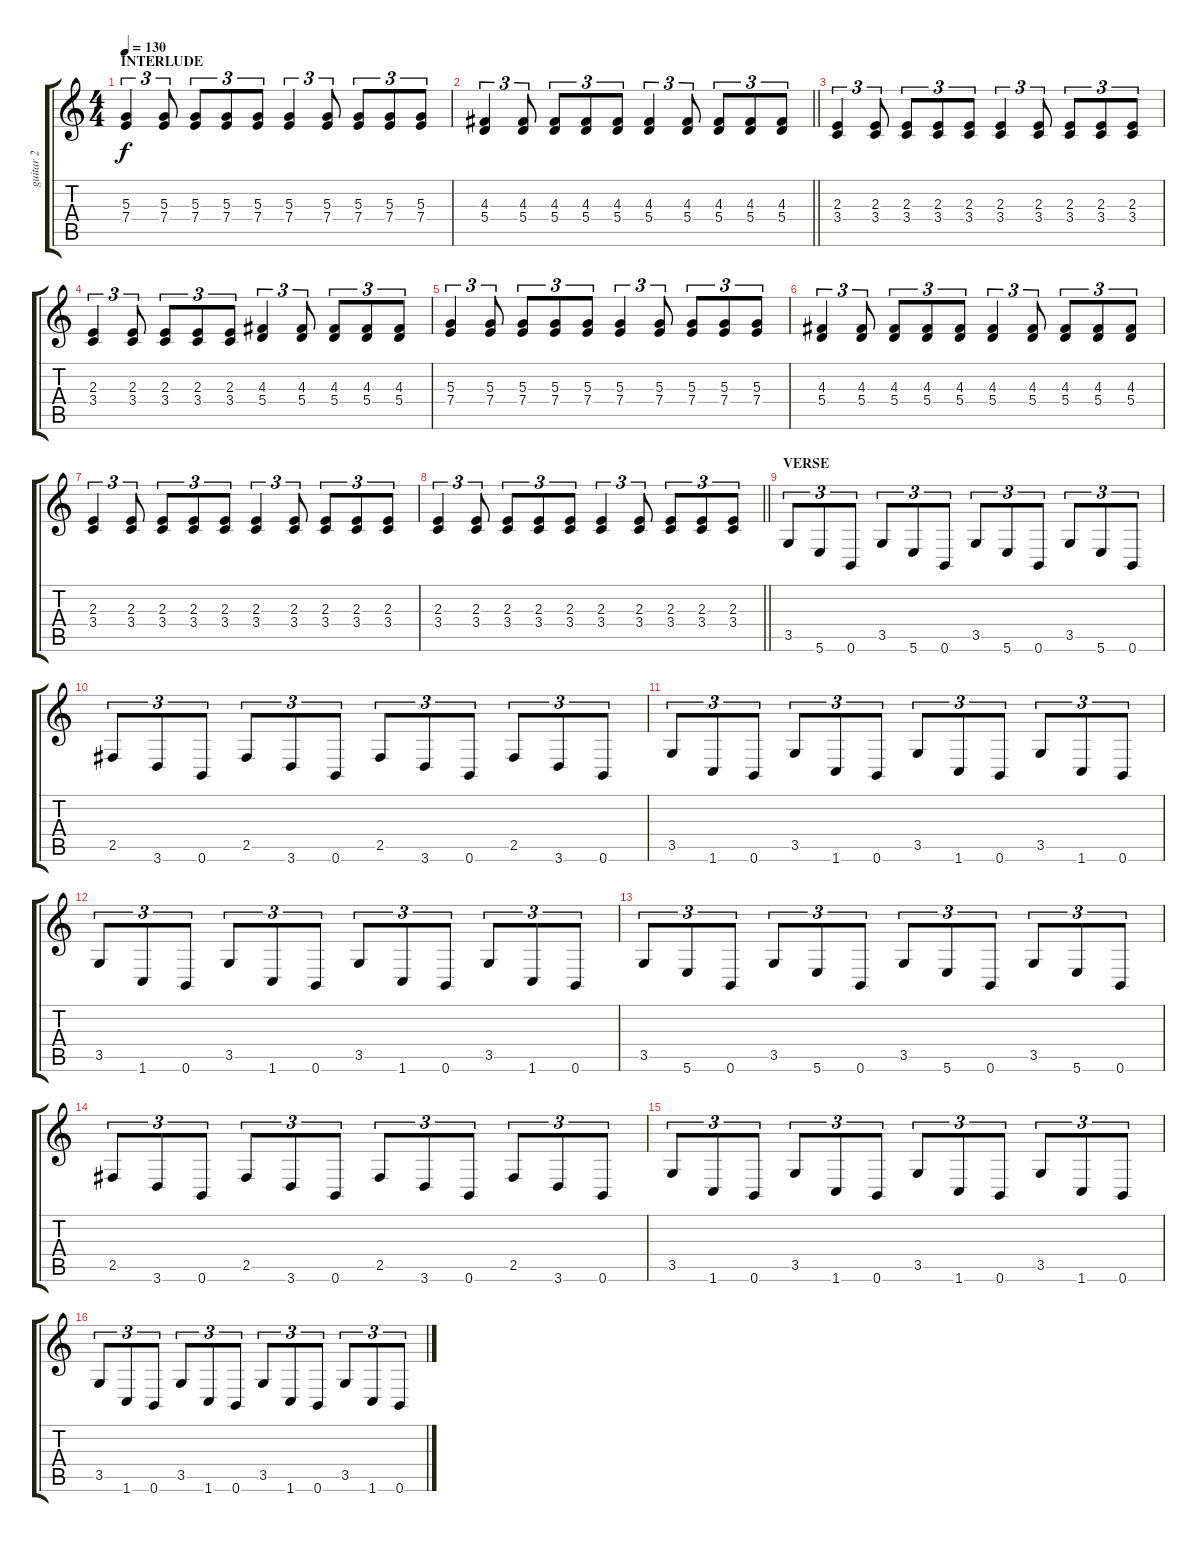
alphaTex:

\track ("guitar 2" "guitar 2") {instrument distortionguitar}
\staff {score tabs}
\tuning (B3 Gb3 D3 A2 E2 B1) {hide}
\ts (4 4)
\section ("" "INTERLUDE")
\tempo 130
\clef g2
\ks c
(5.3 7.4).4{tu (3 2) dy f} (5.3 7.4).8{tu (3 2)} (5.3 7.4).8{tu (3 2)} (5.3 7.4).8{tu (3 2)} (5.3 7.4).8{tu (3 2)} (5.3 7.4).4{tu (3 2)} (5.3 7.4).8{tu (3 2)} (5.3 7.4).8{tu (3 2)} (5.3 7.4).8{tu (3 2)} (5.3 7.4).8{tu (3 2)} |
\barLineRight lightlight
(4.3 5.4).4{tu (3 2)} (4.3 5.4).8{tu (3 2)} (4.3 5.4).8{tu (3 2)} (4.3 5.4).8{tu (3 2)} (4.3 5.4).8{tu (3 2)} (4.3 5.4).4{tu (3 2)} (4.3 5.4).8{tu (3 2)} (4.3 5.4).8{tu (3 2)} (4.3 5.4).8{tu (3 2)} (4.3 5.4).8{tu (3 2)} |
(2.3 3.4).4{tu (3 2)} (2.3 3.4).8{tu (3 2)} (2.3 3.4).8{tu (3 2)} (2.3 3.4).8{tu (3 2)} (2.3 3.4).8{tu (3 2)} (2.3 3.4).4{tu (3 2)} (2.3 3.4).8{tu (3 2)} (2.3 3.4).8{tu (3 2)} (2.3 3.4).8{tu (3 2)} (2.3 3.4).8{tu (3 2)} |
(2.3 3.4).4{tu (3 2)} (2.3 3.4).8{tu (3 2)} (2.3 3.4).8{tu (3 2)} (2.3 3.4).8{tu (3 2)} (2.3 3.4).8{tu (3 2)} (4.3 5.4).4{tu (3 2)} (4.3 5.4).8{tu (3 2)} (4.3 5.4).8{tu (3 2)} (4.3 5.4).8{tu (3 2)} (4.3 5.4).8{tu (3 2)} |
(5.3 7.4).4{tu (3 2)} (5.3 7.4).8{tu (3 2)} (5.3 7.4).8{tu (3 2)} (5.3 7.4).8{tu (3 2)} (5.3 7.4).8{tu (3 2)} (5.3 7.4).4{tu (3 2)} (5.3 7.4).8{tu (3 2)} (5.3 7.4).8{tu (3 2)} (5.3 7.4).8{tu (3 2)} (5.3 7.4).8{tu (3 2)} |
(4.3 5.4).4{tu (3 2)} (4.3 5.4).8{tu (3 2)} (4.3 5.4).8{tu (3 2)} (4.3 5.4).8{tu (3 2)} (4.3 5.4).8{tu (3 2)} (4.3 5.4).4{tu (3 2)} (4.3 5.4).8{tu (3 2)} (4.3 5.4).8{tu (3 2)} (4.3 5.4).8{tu (3 2)} (4.3 5.4).8{tu (3 2)} |
(2.3 3.4).4{tu (3 2)} (2.3 3.4).8{tu (3 2)} (2.3 3.4).8{tu (3 2)} (2.3 3.4).8{tu (3 2)} (2.3 3.4).8{tu (3 2)} (2.3 3.4).4{tu (3 2)} (2.3 3.4).8{tu (3 2)} (2.3 3.4).8{tu (3 2)} (2.3 3.4).8{tu (3 2)} (2.3 3.4).8{tu (3 2)} |
\barLineRight lightlight
(2.3 3.4).4{tu (3 2)} (2.3 3.4).8{tu (3 2)} (2.3 3.4).8{tu (3 2)} (2.3 3.4).8{tu (3 2)} (2.3 3.4).8{tu (3 2)} (2.3 3.4).4{tu (3 2)} (2.3 3.4).8{tu (3 2)} (2.3 3.4).8{tu (3 2)} (2.3 3.4).8{tu (3 2)} (2.3 3.4).8{tu (3 2)} |
\section ("" "VERSE")
3.5.8{tu (3 2)} 5.6.8{tu (3 2)} 0.6.8{tu (3 2)} 3.5.8{tu (3 2)} 5.6.8{tu (3 2)} 0.6.8{tu (3 2)} 3.5.8{tu (3 2)} 5.6.8{tu (3 2)} 0.6.8{tu (3 2)} 3.5.8{tu (3 2)} 5.6.8{tu (3 2)} 0.6.8{tu (3 2)} |
2.5.8{tu (3 2)} 3.6.8{tu (3 2)} 0.6.8{tu (3 2)} 2.5.8{tu (3 2)} 3.6.8{tu (3 2)} 0.6.8{tu (3 2)} 2.5.8{tu (3 2)} 3.6.8{tu (3 2)} 0.6.8{tu (3 2)} 2.5.8{tu (3 2)} 3.6.8{tu (3 2)} 0.6.8{tu (3 2)} |
3.5.8{tu (3 2)} 1.6.8{tu (3 2)} 0.6.8{tu (3 2)} 3.5.8{tu (3 2)} 1.6.8{tu (3 2)} 0.6.8{tu (3 2)} 3.5.8{tu (3 2)} 1.6.8{tu (3 2)} 0.6.8{tu (3 2)} 3.5.8{tu (3 2)} 1.6.8{tu (3 2)} 0.6.8{tu (3 2)} |
3.5.8{tu (3 2)} 1.6.8{tu (3 2)} 0.6.8{tu (3 2)} 3.5.8{tu (3 2)} 1.6.8{tu (3 2)} 0.6.8{tu (3 2)} 3.5.8{tu (3 2)} 1.6.8{tu (3 2)} 0.6.8{tu (3 2)} 3.5.8{tu (3 2)} 1.6.8{tu (3 2)} 0.6.8{tu (3 2)} |
3.5.8{tu (3 2)} 5.6.8{tu (3 2)} 0.6.8{tu (3 2)} 3.5.8{tu (3 2)} 5.6.8{tu (3 2)} 0.6.8{tu (3 2)} 3.5.8{tu (3 2)} 5.6.8{tu (3 2)} 0.6.8{tu (3 2)} 3.5.8{tu (3 2)} 5.6.8{tu (3 2)} 0.6.8{tu (3 2)} |
2.5.8{tu (3 2)} 3.6.8{tu (3 2)} 0.6.8{tu (3 2)} 2.5.8{tu (3 2)} 3.6.8{tu (3 2)} 0.6.8{tu (3 2)} 2.5.8{tu (3 2)} 3.6.8{tu (3 2)} 0.6.8{tu (3 2)} 2.5.8{tu (3 2)} 3.6.8{tu (3 2)} 0.6.8{tu (3 2)} |
3.5.8{tu (3 2)} 1.6.8{tu (3 2)} 0.6.8{tu (3 2)} 3.5.8{tu (3 2)} 1.6.8{tu (3 2)} 0.6.8{tu (3 2)} 3.5.8{tu (3 2)} 1.6.8{tu (3 2)} 0.6.8{tu (3 2)} 3.5.8{tu (3 2)} 1.6.8{tu (3 2)} 0.6.8{tu (3 2)} |
3.5.8{tu (3 2)} 1.6.8{tu (3 2)} 0.6.8{tu (3 2)} 3.5.8{tu (3 2)} 1.6.8{tu (3 2)} 0.6.8{tu (3 2)} 3.5.8{tu (3 2)} 1.6.8{tu (3 2)} 0.6.8{tu (3 2)} 3.5.8{tu (3 2)} 1.6.8{tu (3 2)} 0.6.8{tu (3 2)}
